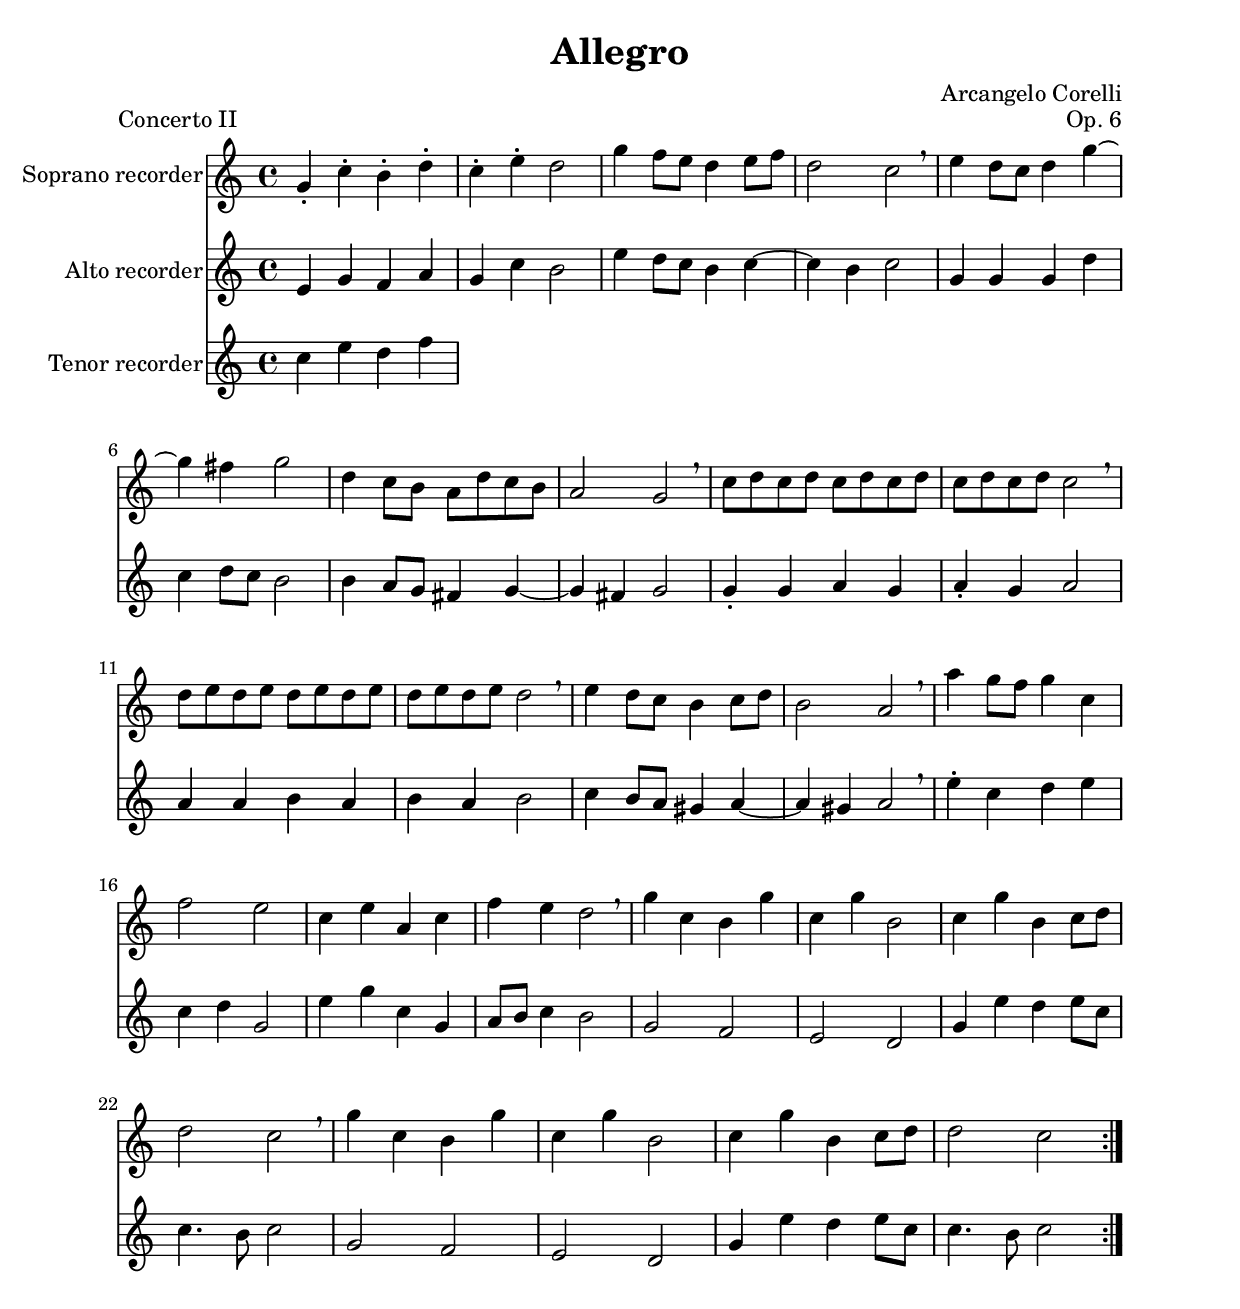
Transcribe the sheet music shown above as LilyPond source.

\version "2.22.1"
\language "italiano"

\header {
  title = "Allegro"
  composer = "Arcangelo Corelli"
  piece = "Concerto II"
  opus = "Op. 6"
}


global = {
  \key do \major
  \time 4/4
}

sopranoRecorder = \relative do'' {
  \global
  \transposition do''
  
  \repeat volta 2 {
  
  sol4 -. do -. si -. re -.
  do4 -. mi-. re2
  sol4 fa8 mi re4 mi8 fa
  re2 do
  \breathe
  
  mi4 re8 do re4 sol~
  sol4 fad sol2
  re4 do8 si la re do si
  la2 sol
  \breathe
  
  do8 re do re do re do re
  do8 re do re do2
  \breathe
  
  re8 mi re mi re mi re mi
  re8 mi re mi re2
  \breathe
  
  mi4 re8 do si4 do8 re
  si2 la
  \breathe
  
  la'4 sol8 fa sol4 do,
  fa2 mi  
  do4 mi la, do
  fa mi re2
  \breathe
  
  sol4 do, si sol'
  do,4 sol' si,2
  do4 sol' si, do8 re
  re2 do
  \breathe

  sol'4 do, si sol'
  do,4 sol' si,2
  do4 sol' si, do8 re
  re2 do
  }
}

altoRecorder = \relative do' {
  \global
  mi4 sol fa la
  sol4 do si2
  mi4 re8 do si4 do ~
  do4 si do2
  
  sol4 sol sol re'
  do4 re8 do si2
  si4 la8 sol fad4 sol ~
  sol4 fad sol2
  sol4 -. sol la sol
  la4 -. sol la2
  la4 la si la
  si4 la si2
  do4 si8 la sold4 la ~
  la4 sold la2
  \breathe
  
  mi'4 -. do re mi
  do4 re sol,2
  mi'4 sol do, sol
  la8 si do4 si2
  sol2 fa
  mi2 re
  sol4 mi'4 re mi8 do
  do4. si8 do2
  sol2 fa
  mi2 re
  sol4 mi' re mi8 do
  do4. si8 do2  
}

tenorRecorder = \relative do'' {
  \global
  
  do4 mi re fa
  
}


\book{
  \paper {
    left-margin = 20\mm
    right-margin = 20\mm
    top-margin = 20\mm
    bottom-margin = 20\mm
  }

  \score {
    <<
      \new Staff \with { instrumentName = "Soprano recorder" midiInstrument = "recorder" } \sopranoRecorder
      \new Staff \with { instrumentName = "Alto recorder" midiInstrument = "recorder" } \altoRecorder
      \new Staff \with { instrumentName = "Tenor recorder" midiInstrument = "recorder" } \tenorRecorder
    >>
    \layout {
      \context{
        \Staff
        \override BreathingSign.text = \markup { \musicglyph "comma" }
      }
    }
    \midi {
      \tempo 4=88
    }
  }
}